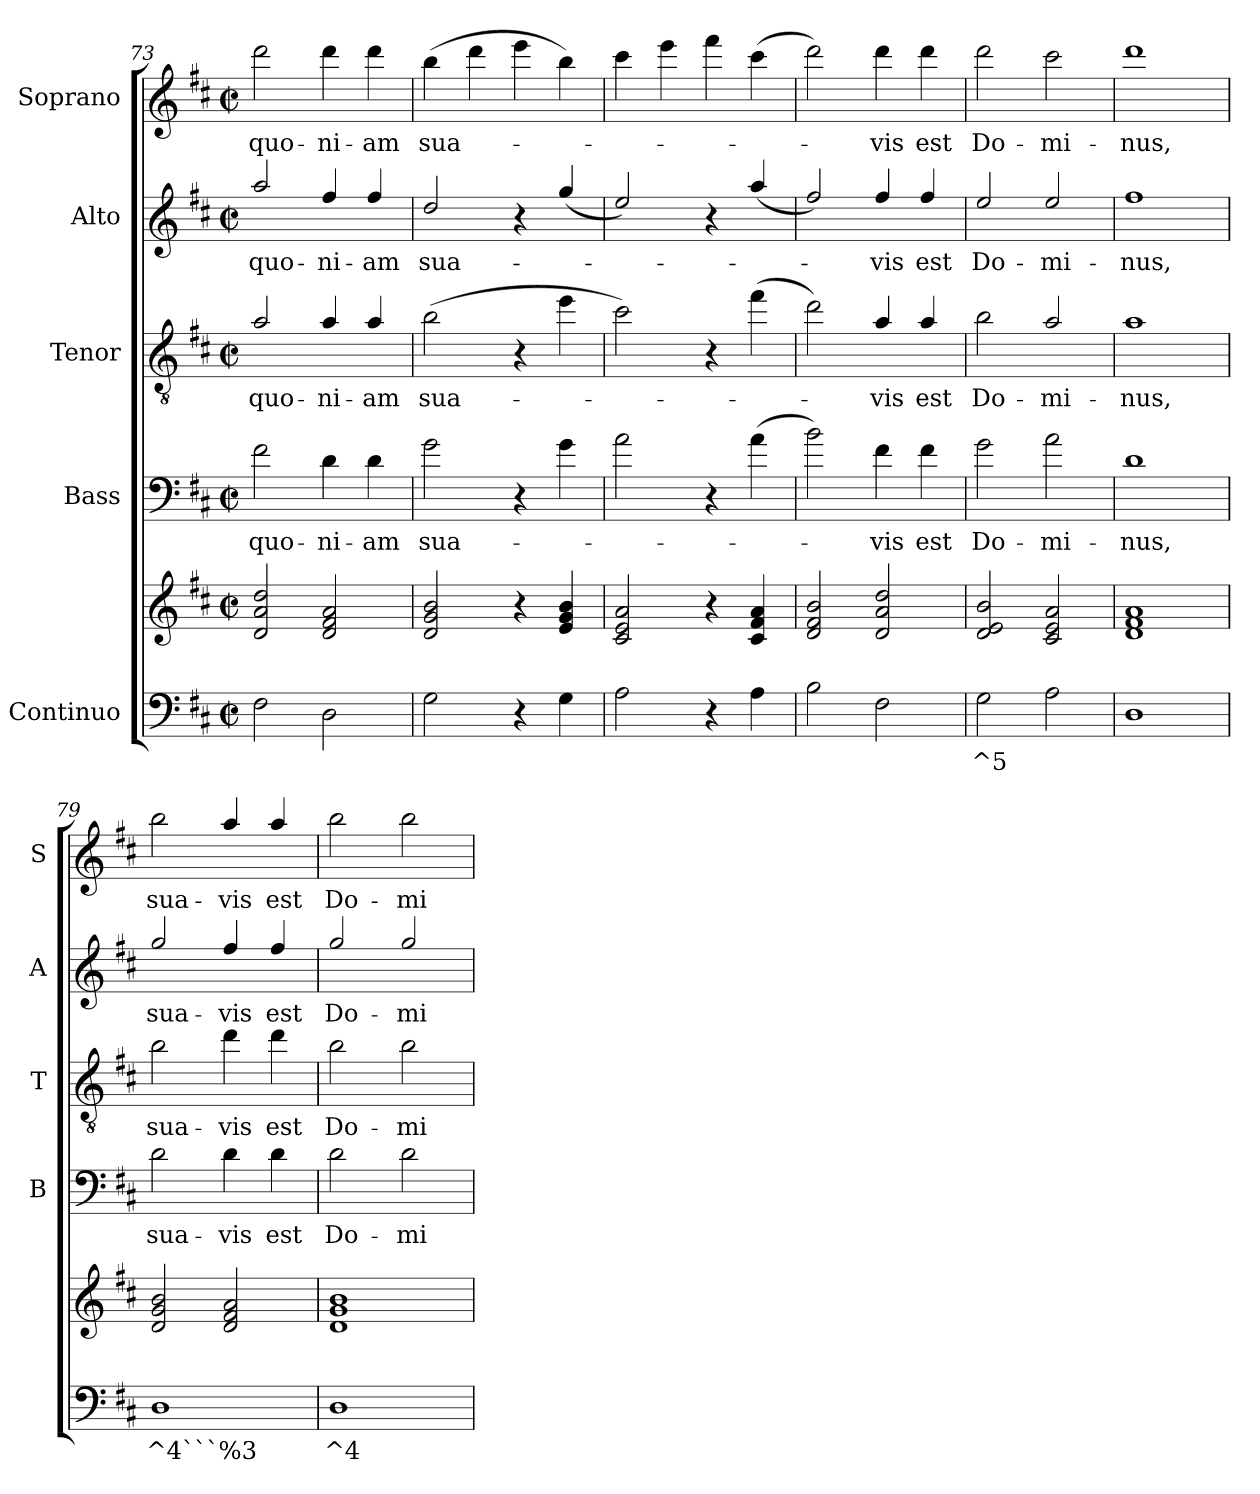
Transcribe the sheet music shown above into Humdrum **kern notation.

**kern	**text	**kern	**kern	**text	**kern	**text	**kern	**text	**kern	**text
*part5	*part5	*part5	*part4	*part4	*part3	*part3	*part2	*part2	*part1	*part1
*staff6	*staff6	*staff5	*staff4	*staff4	*staff3	*staff3	*staff2	*staff2	*staff1	*staff1
*I"Continuo	*	*	*I"Bass	*	*I"Tenor	*	*I"Alto	*	*I"Soprano	*
*	*	*	*I'B	*	*I'T	*	*I'A	*	*I'S	*
*clefF4	*	*clefG2	*clefF4	*	*clefGv2	*	*clefG2	*	*clefG2	*
*	*	*	*ITrd7c12	*	*ITrd7c12	*	*ITrd7c12	*	*ITrd7c12	*
*k[f#c#]	*	*k[f#c#]	*k[f#c#]	*	*k[f#c#]	*	*k[f#c#]	*	*k[f#c#]	*
*D:	*	*D:	*D:	*	*D:	*	*D:	*	*D:	*
*M2/2	*	*M2/2	*M2/2	*	*M2/2	*	*M2/2	*	*M2/2	*
*met(c|)	*	*met(c|)	*met(c|)	*	*met(c|)	*	*met(c|)	*	*met(c|)	*
=73	=73	=73	=73	=73	=73	=73	=73	=73	=73	=73
!	!	!	!	!LO:LY:b	!	!	!	!	!	!
!	!	!	!	!	!	!LO:LY:b	!	!	!	!
!	!	!	!	!	!	!	!	!LO:LY:b	!	!
!	!	!	!	!	!	!	!	!	!	!LO:LY:b
2F#\	.	2d!/ 2a!/ 2dd!/	2F#\	quo-	2A/	quo-	2a/	quo-	2dd\	quo-
!	!	!	!	!LO:LY:b	!	!	!	!	!	!
!	!	!	!	!	!	!LO:LY:b	!	!	!	!
!	!	!	!	!	!	!	!	!LO:LY:b	!	!
!	!	!	!	!	!	!	!	!	!	!LO:LY:b
2D\	.	2d!/ 2f#!/ 2a!/	4D\	-ni-	4A/	-ni-	4f#/	-ni-	4dd\	-ni-
!	!	!	!	!LO:LY:b	!	!	!	!	!	!
!	!	!	!	!	!	!LO:LY:b	!	!	!	!
!	!	!	!	!	!	!	!	!LO:LY:b	!	!
!	!	!	!	!	!	!	!	!	!	!LO:LY:b
.	.	.	4D\	-am	4A/	-am	4f#/	-am	4dd\	-am
!!LO:PB:g=z
=74	=74	=74	=74	=74	=74	=74	=74	=74	=74	=74
!	!	!	!	!LO:LY:b	!	!	!	!	!	!
!	!	!	!	!	!	!LO:LY:b	!	!	!	!
!	!	!	!	!	!	!	!	!LO:LY:b	!	!
!	!	!	!	!	!	!	!	!	!	!LO:LY:b
2G\	.	2d!/ 2g!/ 2b!/	2G\	sua-	(>2B\	sua-	2d/	sua-	(>4b\	sua-
.	.	.	.	.	.	.	.	.	4dd\	.
4r	.	4r	4r	.	4r	.	4r	.	4ee\	.
4G\	.	4e!/ 4g!/ 4b!/	4G\	.	4e\	.	(<4g/	.	4b\)	.
=75	=75	=75	=75	=75	=75	=75	=75	=75	=75	=75
2A\	.	2c#!/ 2e!/ 2a!/	2A\	.	2c#\)	.	2e/)	.	4cc#\	.
.	.	.	.	.	.	.	.	.	4ee\	.
4r	.	4r	4r	.	4r	.	4r	.	4ff#\	.
4A\	.	4c#!/ 4f#!/ 4a!/	(>4A\	.	(>4f#\	.	(<4a/	.	(>4cc#\	.
=76	=76	=76	=76	=76	=76	=76	=76	=76	=76	=76
2B\	.	2d!/ 2f#!/ 2b!/	2B\)	.	2d\)	.	2f#/)	.	2dd\)	.
!	!	!	!	!LO:LY:b	!	!	!	!	!	!
!	!	!	!	!	!	!LO:LY:b	!	!	!	!
!	!	!	!	!	!	!	!	!LO:LY:b	!	!
!	!	!	!	!	!	!	!	!	!	!LO:LY:b
2F#\	.	2d!/ 2a!/ 2dd!/	4F#\	-vis	4A/	-vis	4f#/	-vis	4dd\	-vis
!	!	!	!	!LO:LY:b	!	!	!	!	!	!
!	!	!	!	!	!	!LO:LY:b	!	!	!	!
!	!	!	!	!	!	!	!	!LO:LY:b	!	!
!	!	!	!	!	!	!	!	!	!	!LO:LY:b
.	.	.	4F#\	est	4A/	est	4f#/	est	4dd\	est
=77	=77	=77	=77	=77	=77	=77	=77	=77	=77	=77
!	!LO:LY:b	!	!	!	!	!	!	!	!	!
!	!	!	!	!LO:LY:b	!	!	!	!	!	!
!	!	!	!	!	!	!LO:LY:b	!	!	!	!
!	!	!	!	!	!	!	!	!LO:LY:b	!	!
!	!	!	!	!	!	!	!	!	!	!LO:LY:b
2G\	^5	2d!/ 2e!/ 2b!/	2G\	Do-	2B\	Do-	2e/	Do-	2dd\	Do-
!	!	!	!	!LO:LY:b	!	!	!	!	!	!
!	!	!	!	!	!	!LO:LY:b	!	!	!	!
!	!	!	!	!	!	!	!	!LO:LY:b	!	!
!	!	!	!	!	!	!	!	!	!	!LO:LY:b
2A\	.	2c#!/ 2e!/ 2a!/	2A\	-mi-	2A/	-mi-	2e/	-mi-	2cc#\	-mi-
=78	=78	=78	=78	=78	=78	=78	=78	=78	=78	=78
!	!	!	!	!LO:LY:b	!	!	!	!	!	!
!	!	!	!	!	!	!LO:LY:b	!	!	!	!
!	!	!	!	!	!	!	!	!LO:LY:b	!	!
!	!	!	!	!	!	!	!	!	!	!LO:LY:b
1D	.	1d! 1f#! 1a!	1D	-nus,	1A	-nus,	1f#	-nus,	1dd	-nus,
=79	=79	=79	=79	=79	=79	=79	=79	=79	=79	=79
!	!LO:LY:b	!	!	!	!	!	!	!	!	!
!	!	!	!	!LO:LY:b	!	!	!	!	!	!
!	!	!	!	!	!	!LO:LY:b	!	!	!	!
!	!	!	!	!	!	!	!	!LO:LY:b	!	!
!	!	!	!	!	!	!	!	!	!	!LO:LY:b
1D	^4```%3	2d!/ 2g!/ 2b!/	2D\	sua-	2B\	sua-	2g/	sua-	2b\	sua-
!	!	!	!	!LO:LY:b	!	!	!	!	!	!
!	!	!	!	!	!	!LO:LY:b	!	!	!	!
!	!	!	!	!	!	!	!	!LO:LY:b	!	!
!	!	!	!	!	!	!	!	!	!	!LO:LY:b
.	.	2d!/ 2f#!/ 2a!/	4D\	-vis	4d\	-vis	4f#/	-vis	4a/	-vis
!	!	!	!	!LO:LY:b	!	!	!	!	!	!
!	!	!	!	!	!	!LO:LY:b	!	!	!	!
!	!	!	!	!	!	!	!	!LO:LY:b	!	!
!	!	!	!	!	!	!	!	!	!	!LO:LY:b
.	.	.	4D\	est	4d\	est	4f#/	est	4a/	est
=80	=80	=80	=80	=80	=80	=80	=80	=80	=80	=80
!	!LO:LY:b	!	!	!	!	!	!	!	!	!
!	!	!	!	!LO:LY:b	!	!	!	!	!	!
!	!	!	!	!	!	!LO:LY:b	!	!	!	!
!	!	!	!	!	!	!	!	!LO:LY:b	!	!
!	!	!	!	!	!	!	!	!	!	!LO:LY:b
1D	^4	1d! 1g! 1b!	2D\	Do-	2B\	Do-	2g/	Do-	2b\	Do-
!	!	!	!	!LO:LY:b	!	!	!	!	!	!
!	!	!	!	!	!	!LO:LY:b	!	!	!	!
!	!	!	!	!	!	!	!	!LO:LY:b	!	!
!	!	!	!	!	!	!	!	!	!	!LO:LY:b
.	.	.	2D\	-mi-	2B\	-mi-	2g/	-mi-	2b\	-mi-
=	=	=	=	=	=	=	=	=	=	=
*-	*-	*-	*-	*-	*-	*-	*-	*-	*-	*-
